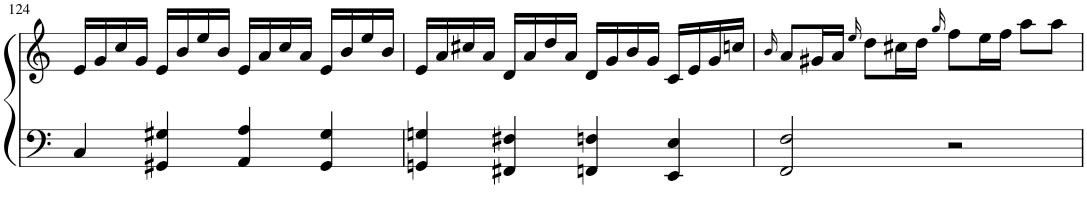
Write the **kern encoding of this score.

**kern	**kern
*part1	*part1
*staff2	*staff1
*I"Piano	*
*I'Pno.	*
!!LO:PB:g=z
*clefF4	*clefG2
*k[]	*k[]
*M4/4	*M4/4
*met(c)	*met(c)
=124	=124
4C/	16e/LL
.	16g/
.	16cc/
.	16g/JJ
4GG#X/ 4G#X/	16e/LL
.	16b/
.	16ee/
.	16b/JJ
4AA/ 4A/	16e/LL
.	16a/
.	16cc/
.	16a/JJ
4GG#/ 4G#/	16e/LL
.	16b/
.	16ee/
.	16b/JJ
=125	=125
4GGn/ 4Gn/	16e/LL
.	16a/
.	16cc#X/
.	16a/JJ
4FF#X/ 4F#X/	16d/LL
.	16a/
.	16dd/
.	16a/JJ
4FFn/ 4Fn/	16d/LL
.	16g/
.	16b/
.	16g/JJ
4EE/ 4E/	16c/LL
.	16e/
.	16g/
.	16ccn/JJ
=126	=126
.	16qb/
2FF/ 2F/	8a/L
.	16g#X/L
.	16a/JJ
.	16qee/
.	8dd\L
.	16cc#X\L
.	16dd\JJ
.	16qgg/
2r	8ff\L
.	16ee\L
.	16ff\JJ
.	8aa\L
.	8aa\J
=	=
*-	*-
